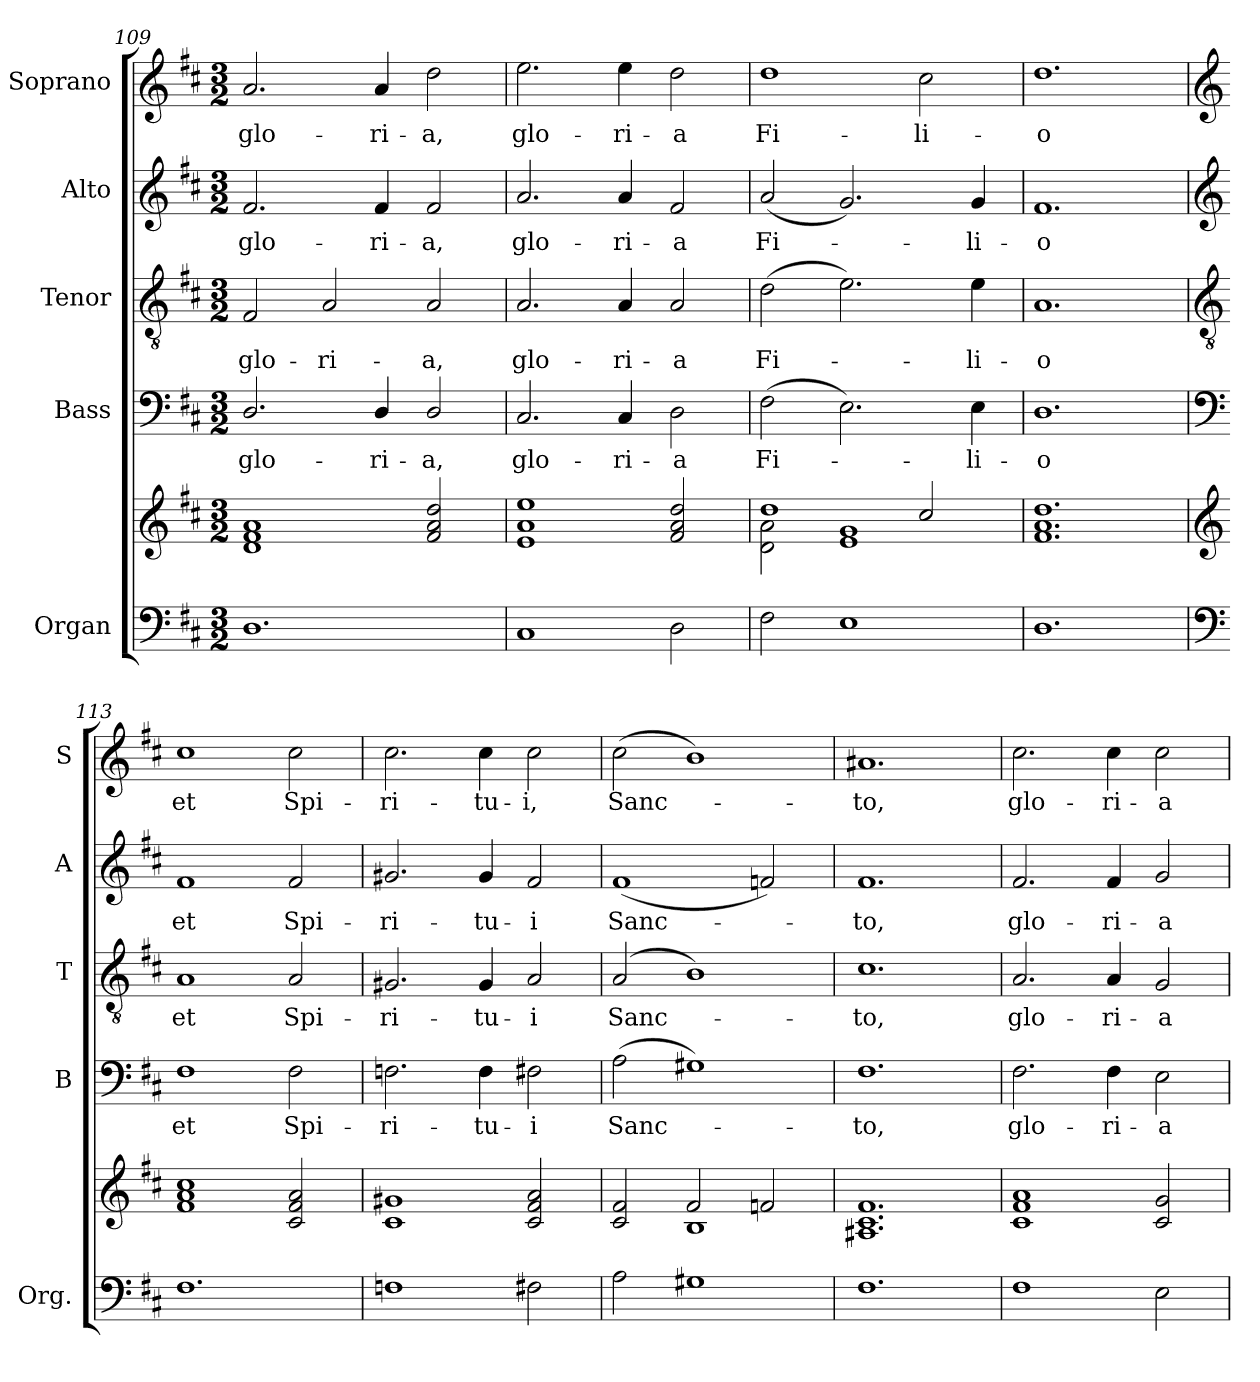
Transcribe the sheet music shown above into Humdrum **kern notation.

**kern	**kern	**kern	**text	**kern	**text	**kern	**text	**kern	**text
*part5	*part5	*part4	*part4	*part3	*part3	*part2	*part2	*part1	*part1
*staff6	*staff5	*staff4	*staff4	*staff3	*staff3	*staff2	*staff2	*staff1	*staff1
*I"Organ	*	*I"Bass	*	*I"Tenor	*	*I"Alto	*	*I"Soprano	*
*I'Org.	*	*I'B	*	*I'T	*	*I'A	*	*I'S	*
*clefF4	*clefG2	*clefF4	*	*clefGv2	*	*clefG2	*	*clefG2	*
*k[f#c#]	*k[f#c#]	*k[f#c#]	*	*k[f#c#]	*	*k[f#c#]	*	*k[f#c#]	*
*M3/2	*M3/2	*M3/2	*	*M3/2	*	*M3/2	*	*M3/2	*
=109	=109	=109	=109	=109	=109	=109	=109	=109	=109
1.D	1d 1f# 1a	2.D/	glo-	2F#/	glo-	2.f#/	glo-	2.a/	glo-
.	.	.	.	2A/	ri-	.	.	.	.
.	.	4D/	ri-	.	.	4f#/	ri-	4a/	ri-
.	2f#/ 2a/ 2dd/	2D/	a,	2A/	a,	2f#/	a,	2dd\	a,
=110	=110	=110	=110	=110	=110	=110	=110	=110	=110
1C#	1e 1a 1ee	2.C#/	glo-	2.A/	glo-	2.a/	glo-	2.ee\	glo-
.	.	4C#/	ri-	4A/	ri-	4a/	ri-	4ee\	ri-
2D\	2f#/ 2a/ 2dd/	2D\	a	2A/	a	2f#/	a	2dd\	a
=111	=111	=111	=111	=111	=111	=111	=111	=111	=111
*	*^	*	*	*	*	*	*	*	*
2F#\	1dd	2d\ 2a\	(2F#\	Fi-	(2d\	Fi-	(2a/	Fi-	1dd	Fi-
1E	.	1e 1g	2.E\)	.	2.e\)	.	2.g/)	.	.	.
.	2cc#/	.	.	.	.	.	.	.	2cc#\	li-
.	.	.	4E\	li-	4e\	li-	4g/	li-	.	.
*	*v	*v	*	*	*	*	*	*	*	*
=112	=112	=112	=112	=112	=112	=112	=112	=112	=112
1.D	1.f# 1.a 1.dd	1.D	o	1.A	o	1.f#	o	1.dd	o
!!LO:LB:g=z
=113	=113	=113	=113	=113	=113	=113	=113	=113	=113
*clefF4	*clefG2	*clefF4	*	*clefGv2	*	*clefG2	*	*clefG2	*
*	*^	*	*	*	*	*	*	*	*
1.F#	1cc#	1f# 1a	1F#	et	1A	et	1f#	et	1cc#	et
.	2c#/ 2f#/ 2a/	2ryy	2F#\	Spi-	2A/	Spi-	2f#/	Spi-	2cc#\	Spi-
=114	=114	=114	=114	=114	=114	=114	=114	=114	=114	=114
1Fn	1g#X	1c#	2.Fn\	ri-	2.G#X/	ri-	2.g#X/	ri-	2.cc#\	ri-
.	.	.	4F\	tu-	4G#/	tu-	4g#/	tu-	4cc#\	tu-
2F#X\	2c#/ 2f#/ 2a/	2ryy	2F#X\	i	2A/	i	2f#/	i	2cc#\	i,
=115	=115	=115	=115	=115	=115	=115	=115	=115	=115	=115
2A\	2c#/ 2f#/	2ryy	(2A\	Sanc-	(2A/	Sanc-	(1f#	Sanc-	(2cc#\	Sanc-
1G#X	2f#/	1B	1G#X)	.	1B)	.	.	.	1b)	.
.	2fn/	.	.	.	.	.	2fn/)	.	.	.
*	*v	*v	*	*	*	*	*	*	*	*
=116	=116	=116	=116	=116	=116	=116	=116	=116	=116
1.F#	1.A#X 1.c# 1.f#	1.F#	to,	1.c#	to,	1.f#	to,	1.a#X	to,
=117	=117	=117	=117	=117	=117	=117	=117	=117	=117
1F#	1c# 1f# 1a	2.F#\	glo-	2.A/	glo-	2.f#/	glo-	2.cc#\	glo-
.	.	4F#\	ri-	4A/	ri-	4f#/	ri-	4cc#\	ri-
2E\	2c#/ 2g/	2E\	a	2G/	a	2g/	a	2cc#\	a
=	=	=	=	=	=	=	=	=	=
*-	*-	*-	*-	*-	*-	*-	*-	*-	*-
